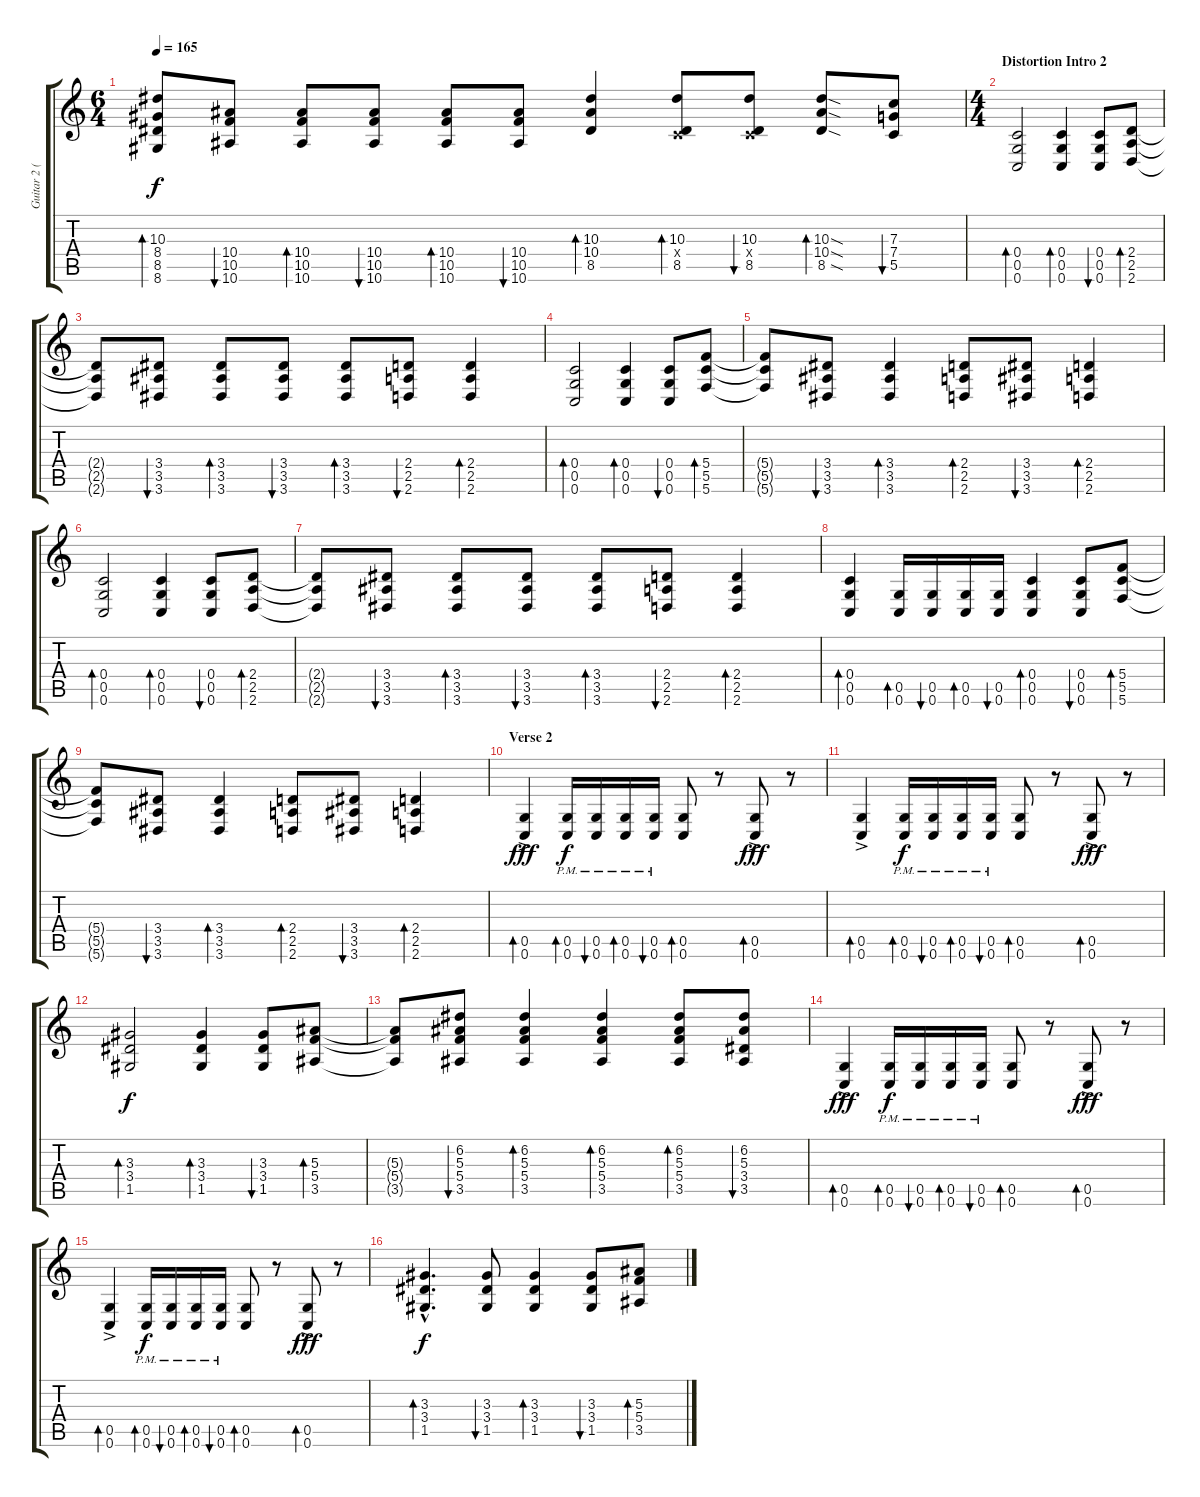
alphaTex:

\track ("Guitar 2 (distortion)" "Guitar 2 (") {instrument distortionguitar}
\staff {score tabs}
\tuning (D4 A3 F3 C3 G2 C2) {hide}
\ts (6 4)
\tempo 165
\clef g2
\ks c
(10.3 8.4 8.5 8.6).8{bd 60 dy f} (10.4 10.5 10.6).8{bu 60} (10.4 10.5 10.6).8{bd 60} (10.4 10.5 10.6).8{bu 60} (10.4 10.5 10.6).8{bd 60} (10.4 10.5 10.6).8{bu 60} (10.3 10.4 8.5).4{bd 60} (10.3 0.4{x} 8.5).8{bd 60} (10.3 0.4{x} 8.5).8{bu 60} (10.3{sod} 10.4{sod} 8.5{sod}).8{bd 60} (7.3 7.4 5.5).8{bu 60} |
\ts (4 4)
\section ("" "Distortion Intro 2")
(0.4 0.5 0.6).2{bd 60} (0.4 0.5 0.6).4{bd 60} (0.4 0.5 0.6).8{bu 60} (2.4 2.5 2.6).8{bd 60} |
(2.4{t} 2.5{t} 2.6{t}).8 (3.4 3.5 3.6).8{bu 60} (3.4 3.5 3.6).8{bd 60} (3.4 3.5 3.6).8{bu 60} (3.4 3.5 3.6).8{bd 60} (2.4 2.5 2.6).8{bu 60} (2.4 2.5 2.6).4{bd 60} |
(0.4 0.5 0.6).2{bd 60} (0.4 0.5 0.6).4{bd 60} (0.4 0.5 0.6).8{bu 60} (5.4 5.5 5.6).8{bd 60} |
(5.4{t} 5.5{t} 5.6{t}).8 (3.4 3.5 3.6).8{bu 60} (3.4 3.5 3.6).4{bd 60} (2.4 2.5 2.6).8{bd 60} (3.4 3.5 3.6).8{bu 60} (2.4 2.5 2.6).4{bd 60} |
(0.4 0.5 0.6).2{bd 60} (0.4 0.5 0.6).4{bd 60} (0.4 0.5 0.6).8{bu 60} (2.4 2.5 2.6).8{bd 60} |
(2.4{t} 2.5{t} 2.6{t}).8 (3.4 3.5 3.6).8{bu 60} (3.4 3.5 3.6).8{bd 60} (3.4 3.5 3.6).8{bu 60} (3.4 3.5 3.6).8{bd 60} (2.4 2.5 2.6).8{bu 60} (2.4 2.5 2.6).4{bd 60} |
(0.4 0.5 0.6).4{bd 60} (0.5 0.6).16{bd 60} (0.5 0.6).16{bu 60} (0.5 0.6).16{bd 60} (0.5 0.6).16{bu 60} (0.4 0.5 0.6).4{bd 60} (0.4 0.5 0.6).8{bu 60} (5.4 5.5 5.6).8{bd 60} |
(5.4{t} 5.5{t} 5.6{t}).8 (3.4 3.5 3.6).8{bu 60} (3.4 3.5 3.6).4{bd 60} (2.4 2.5 2.6).8{bd 60} (3.4 3.5 3.6).8{bu 60} (2.4 2.5 2.6).4{bd 60} |
\section ("" "Verse 2")
(0.5 0.6{ac}).4{bd 60 dy fff} (0.5{pm} 0.6{pm}).16{bd 60 dy f} (0.5{pm} 0.6{pm}).16{bu 60} (0.5{pm} 0.6{pm}).16{bd 60} (0.5{pm} 0.6{pm}).16{bu 60} (0.5 0.6).8{bd 60} r.8 (0.5 0.6{ac}).8{bd 60 dy fff} r.8 |
(0.5 0.6{ac}).4{bd 60} (0.5{pm} 0.6{pm}).16{bd 60 dy f} (0.5{pm} 0.6{pm}).16{bu 60} (0.5{pm} 0.6{pm}).16{bd 60} (0.5{pm} 0.6{pm}).16{bu 60} (0.5 0.6).8{bd 60} r.8 (0.5 0.6{ac}).8{bd 60 dy fff} r.8 |
(3.3 3.4 1.5).2{bd 60 dy f} (3.3 3.4 1.5).4{bd 60} (3.3 3.4 1.5).8{bu 60} (5.3 5.4 3.5).8{bd 60} |
(5.3{t} 5.4{t} 3.5{t}).8 (6.2 5.3 5.4 3.5).8{bu 60} (6.2 5.3 5.4 3.5).4{bd 60} (6.2 5.3 5.4 3.5).4{bd 60} (6.2 5.3 5.4 3.5).8{bd 60} (6.2 5.3 3.4 3.5).8{bu 60} |
(0.5 0.6{ac}).4{bd 60 dy fff} (0.5{pm} 0.6{pm}).16{bd 60 dy f} (0.5{pm} 0.6{pm}).16{bu 60} (0.5{pm} 0.6{pm}).16{bd 60} (0.5{pm} 0.6{pm}).16{bu 60} (0.5 0.6).8{bd 60} r.8 (0.5 0.6{ac}).8{bd 60 dy fff} r.8 |
(0.5 0.6{ac}).4{bd 60} (0.5{pm} 0.6{pm}).16{bd 60 dy f} (0.5{pm} 0.6{pm}).16{bu 60} (0.5{pm} 0.6{pm}).16{bd 60} (0.5{pm} 0.6{pm}).16{bu 60} (0.5 0.6).8{bd 60} r.8 (0.5 0.6{ac}).8{bd 60 dy fff} r.8 |
(3.3{hac} 3.4{hac} 1.5{hac}).4{d bd 60 dy f} (3.3 3.4 1.5).8{bu 60} (3.3 3.4 1.5).4{bd 60} (3.3 3.4 1.5).8{bu 60} (5.3 5.4 3.5).8{bd 60}
